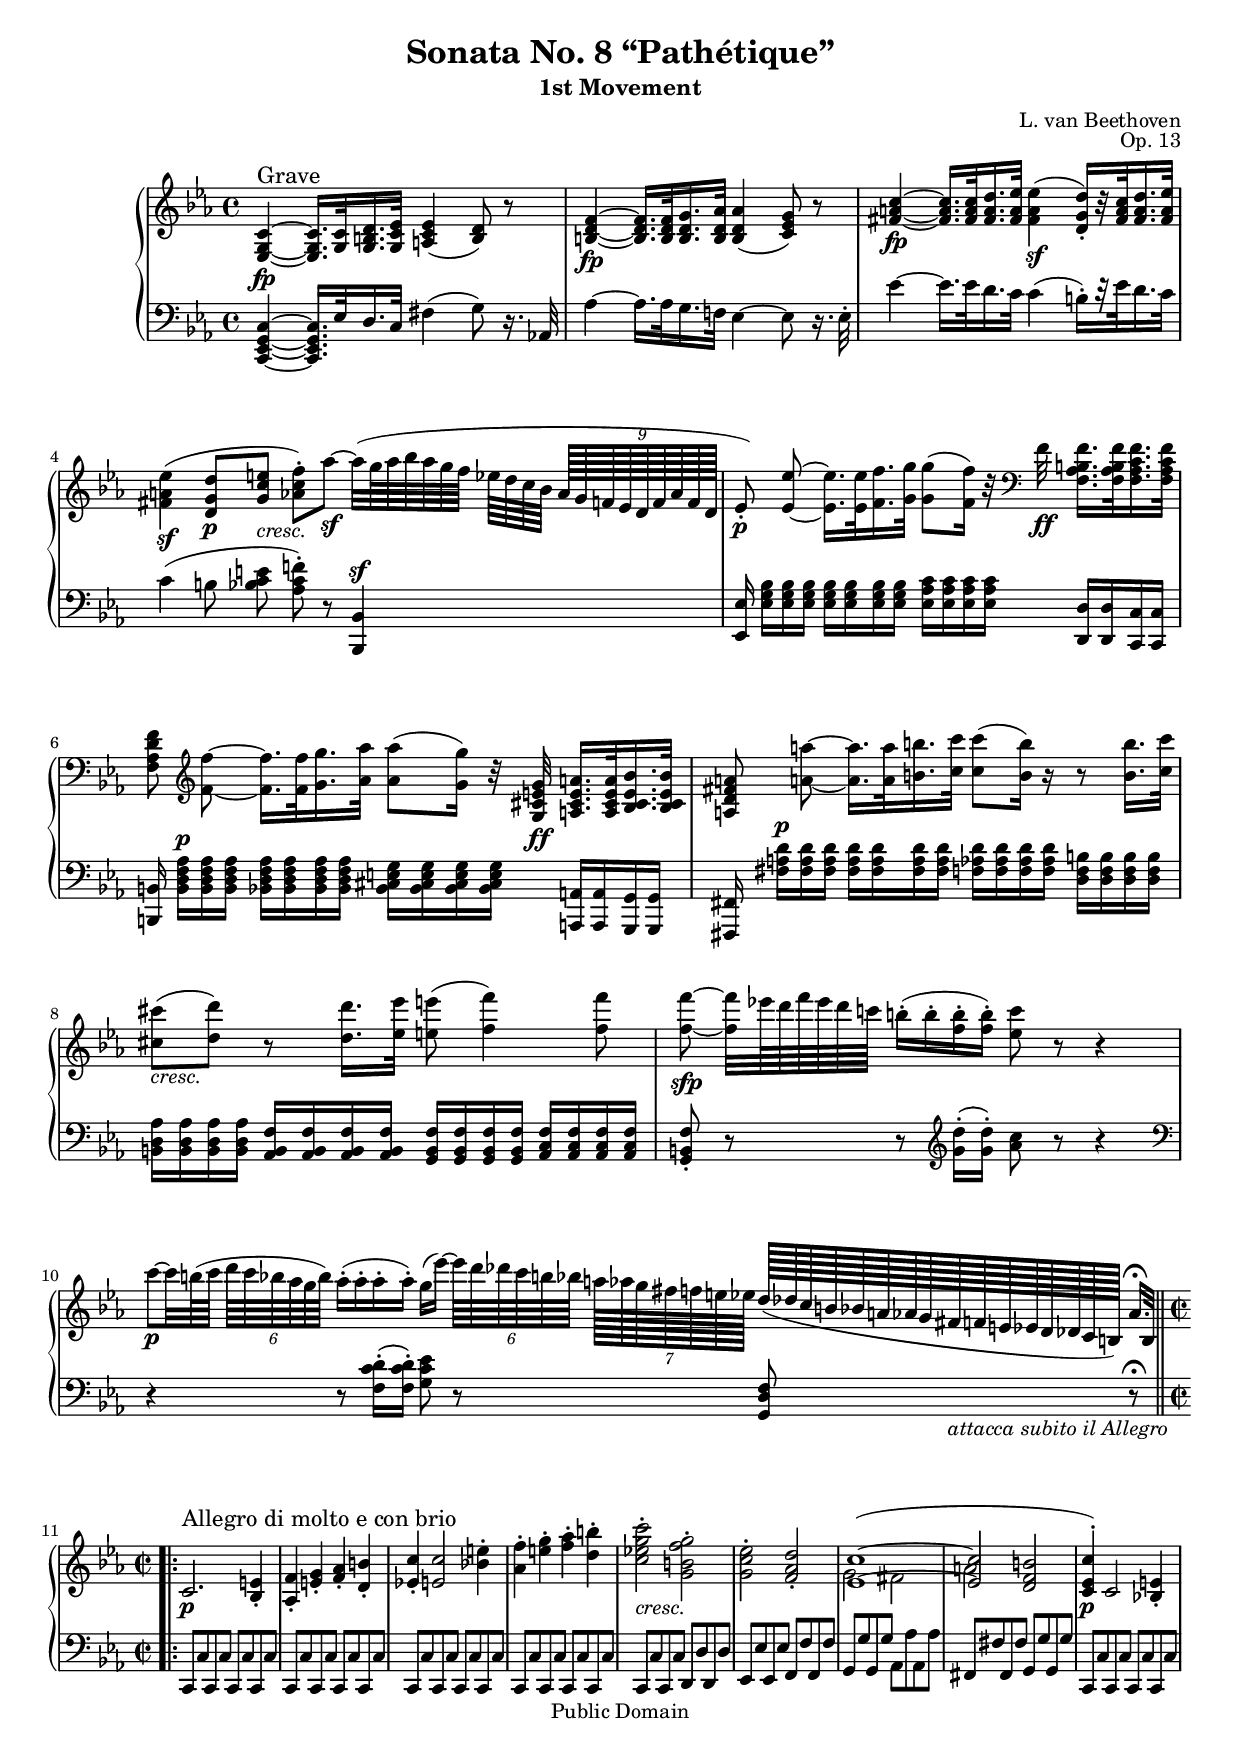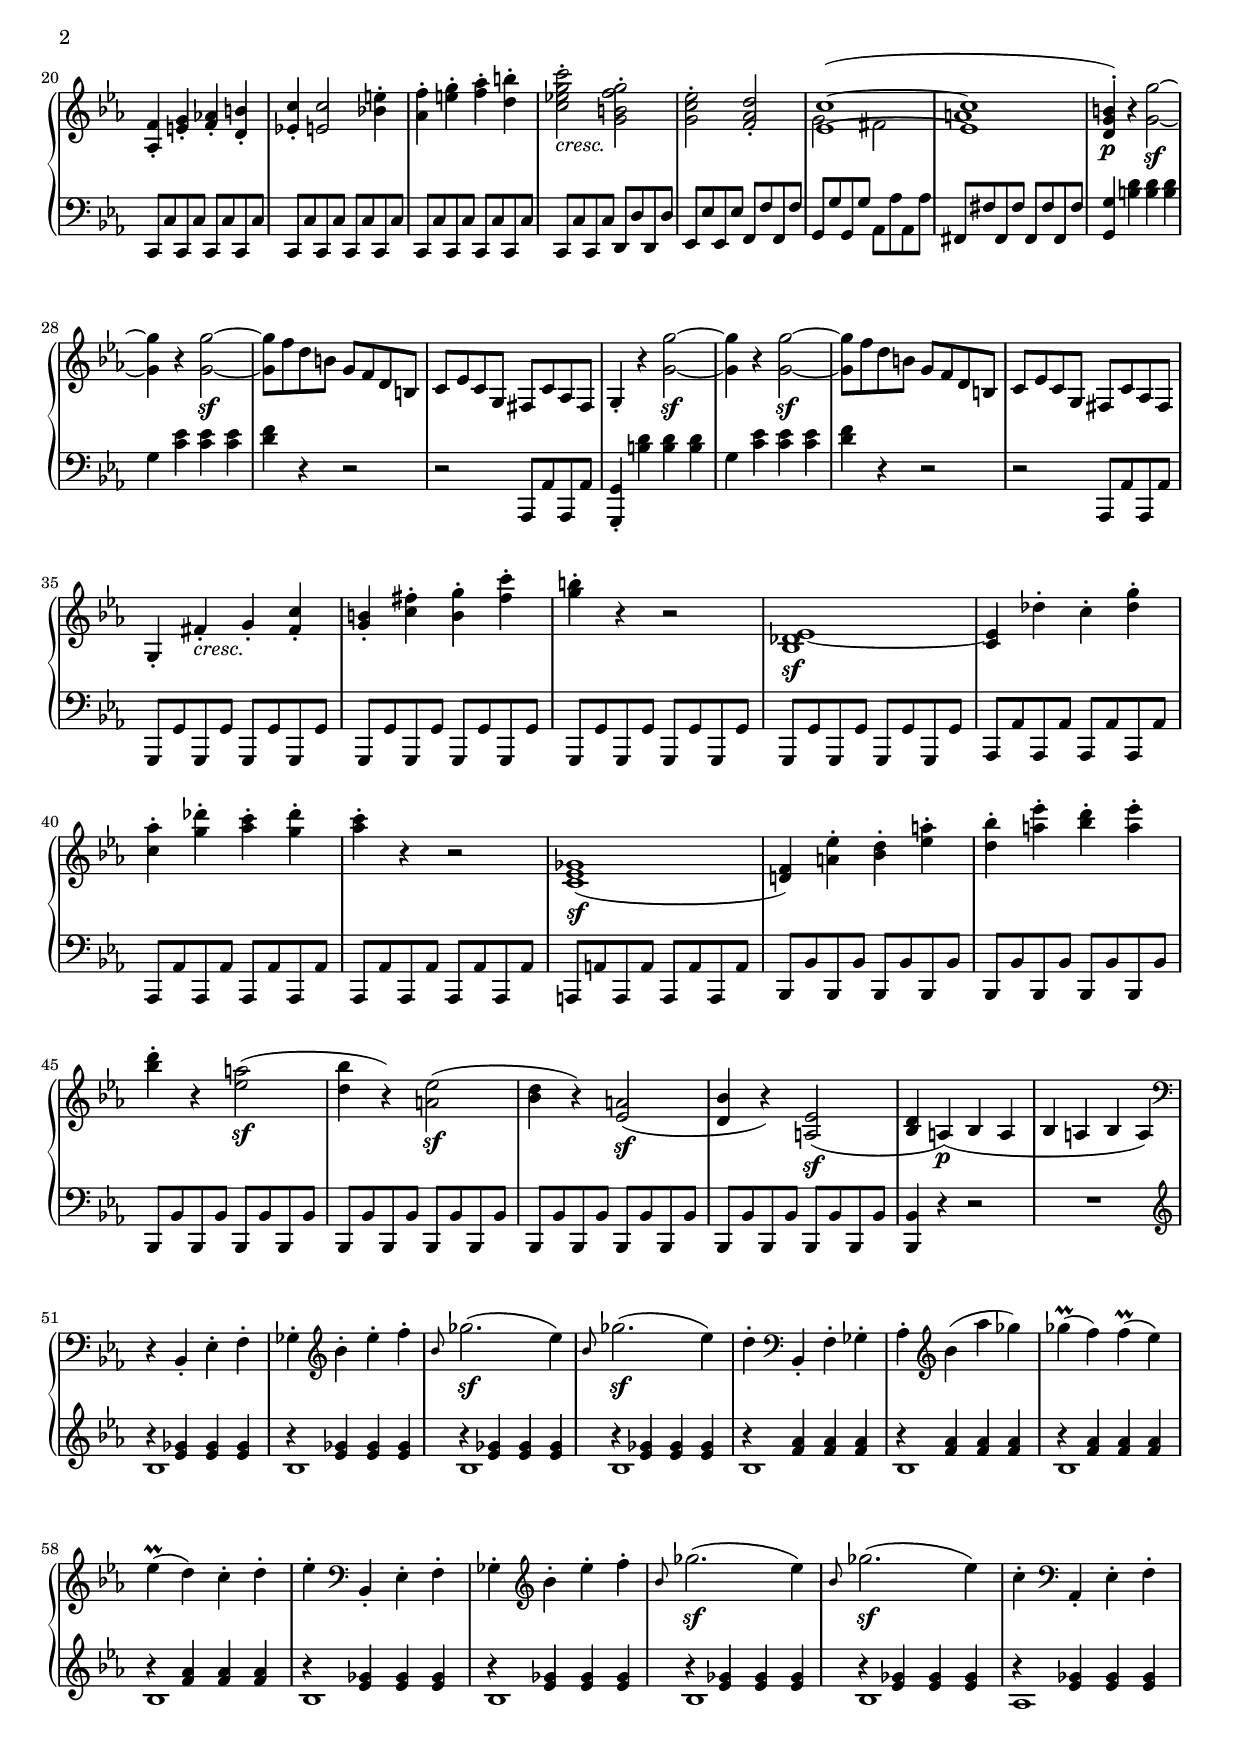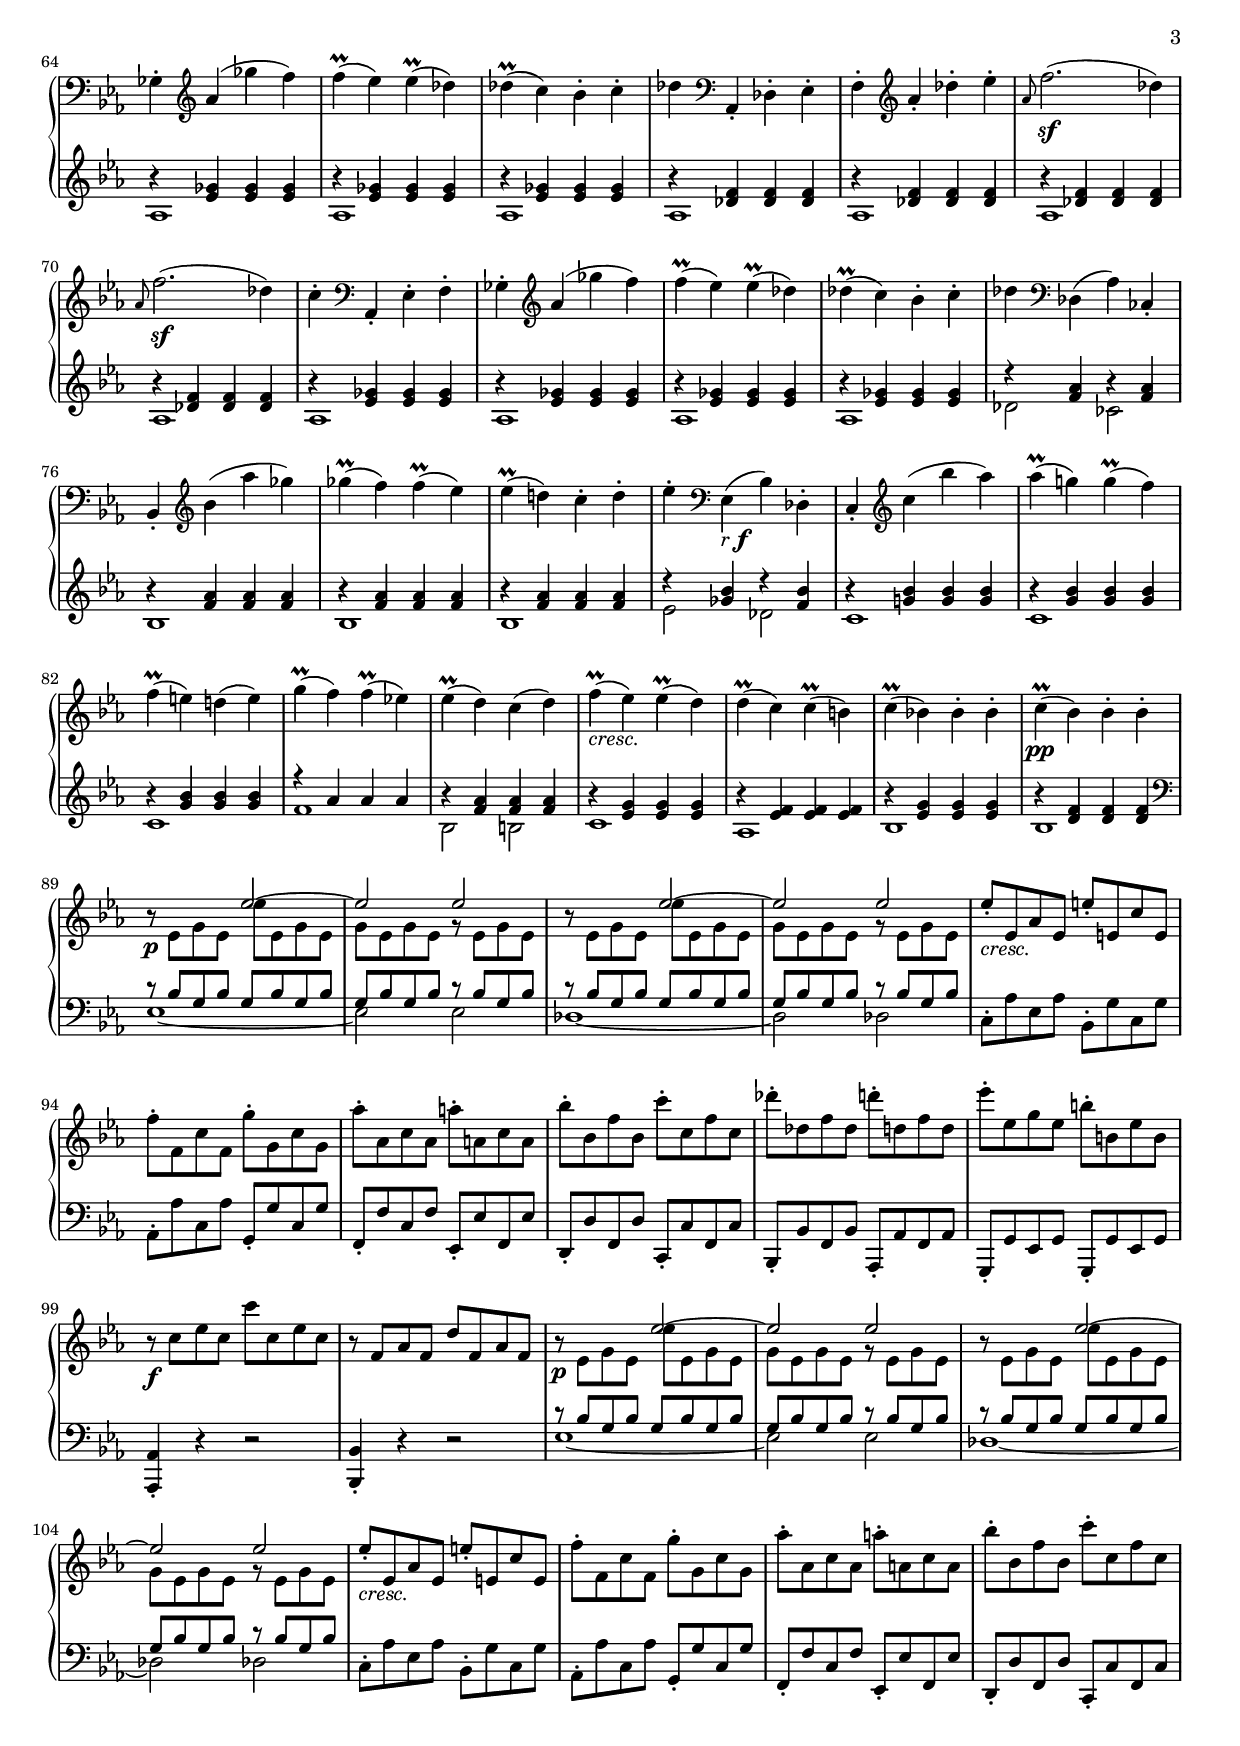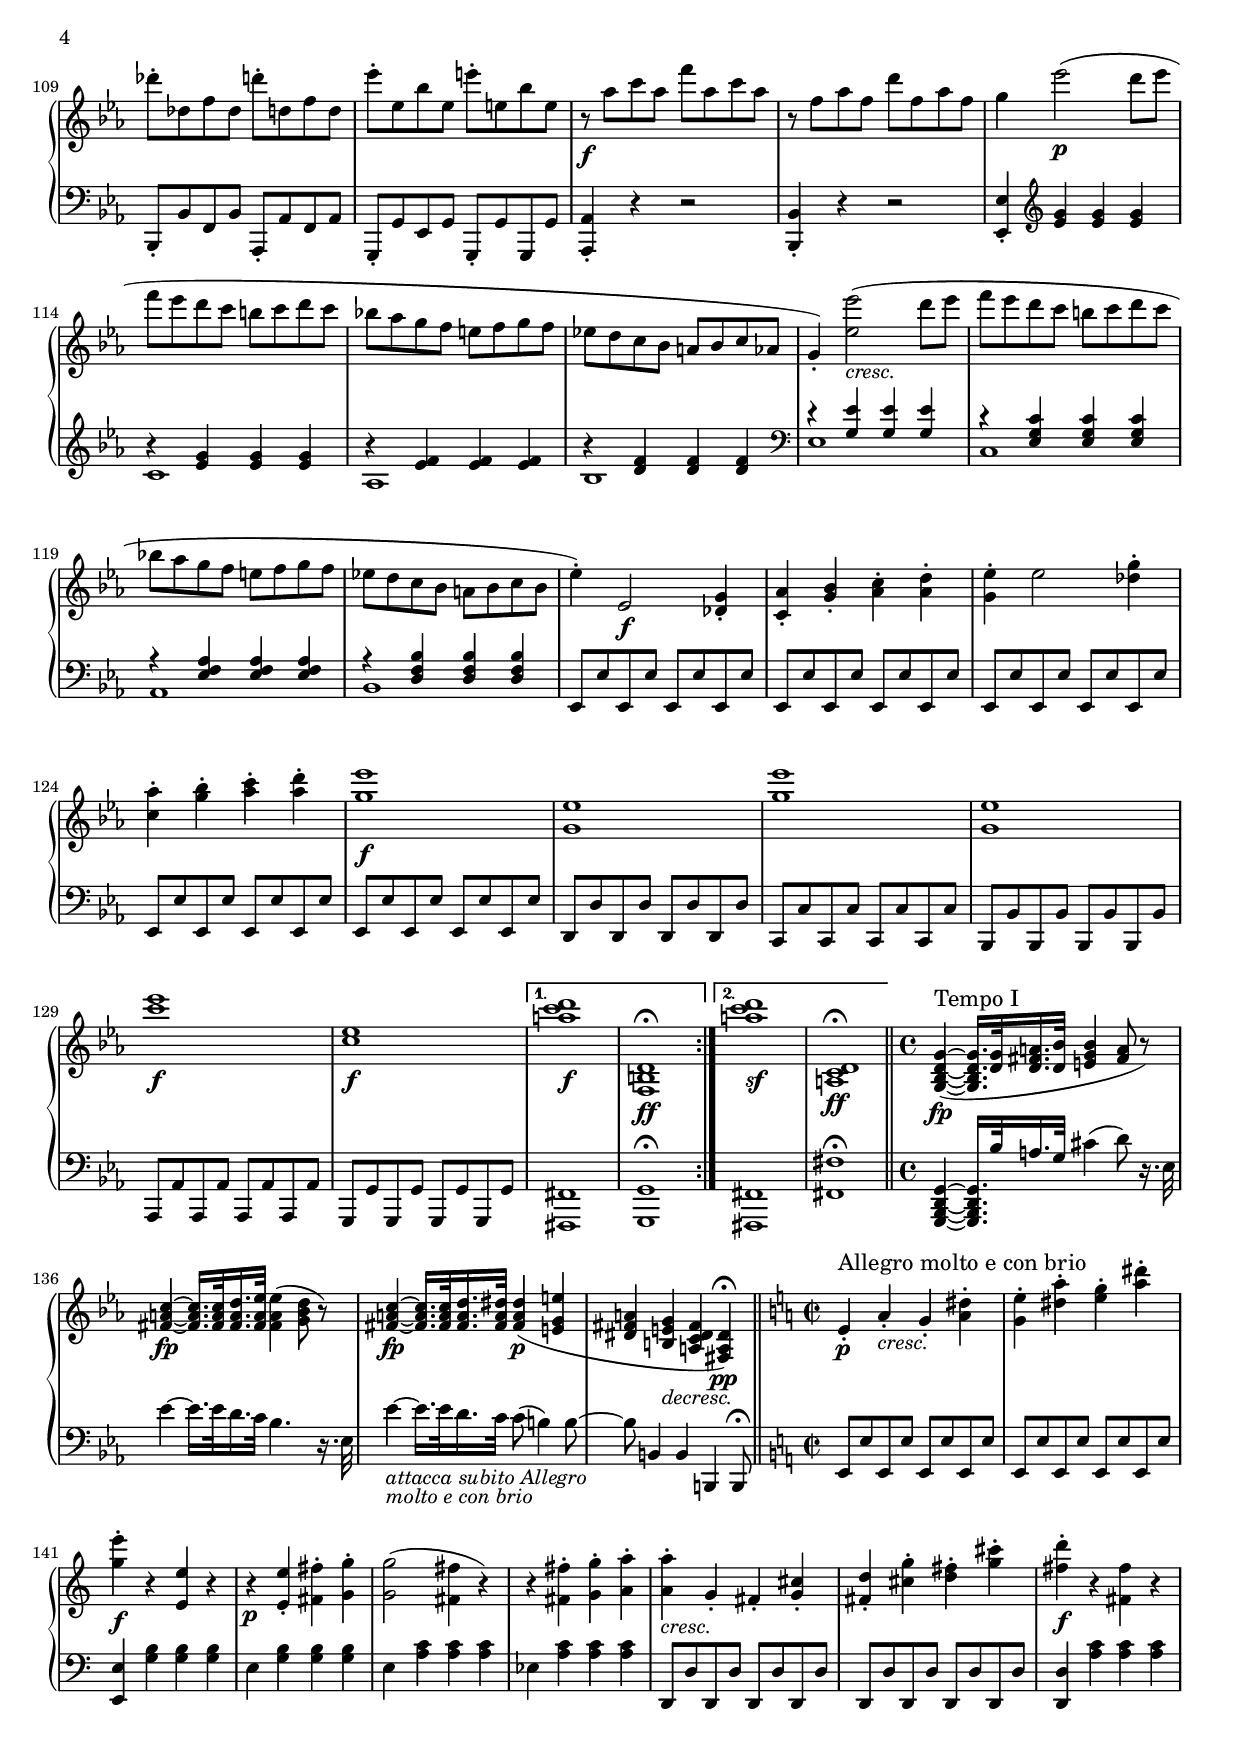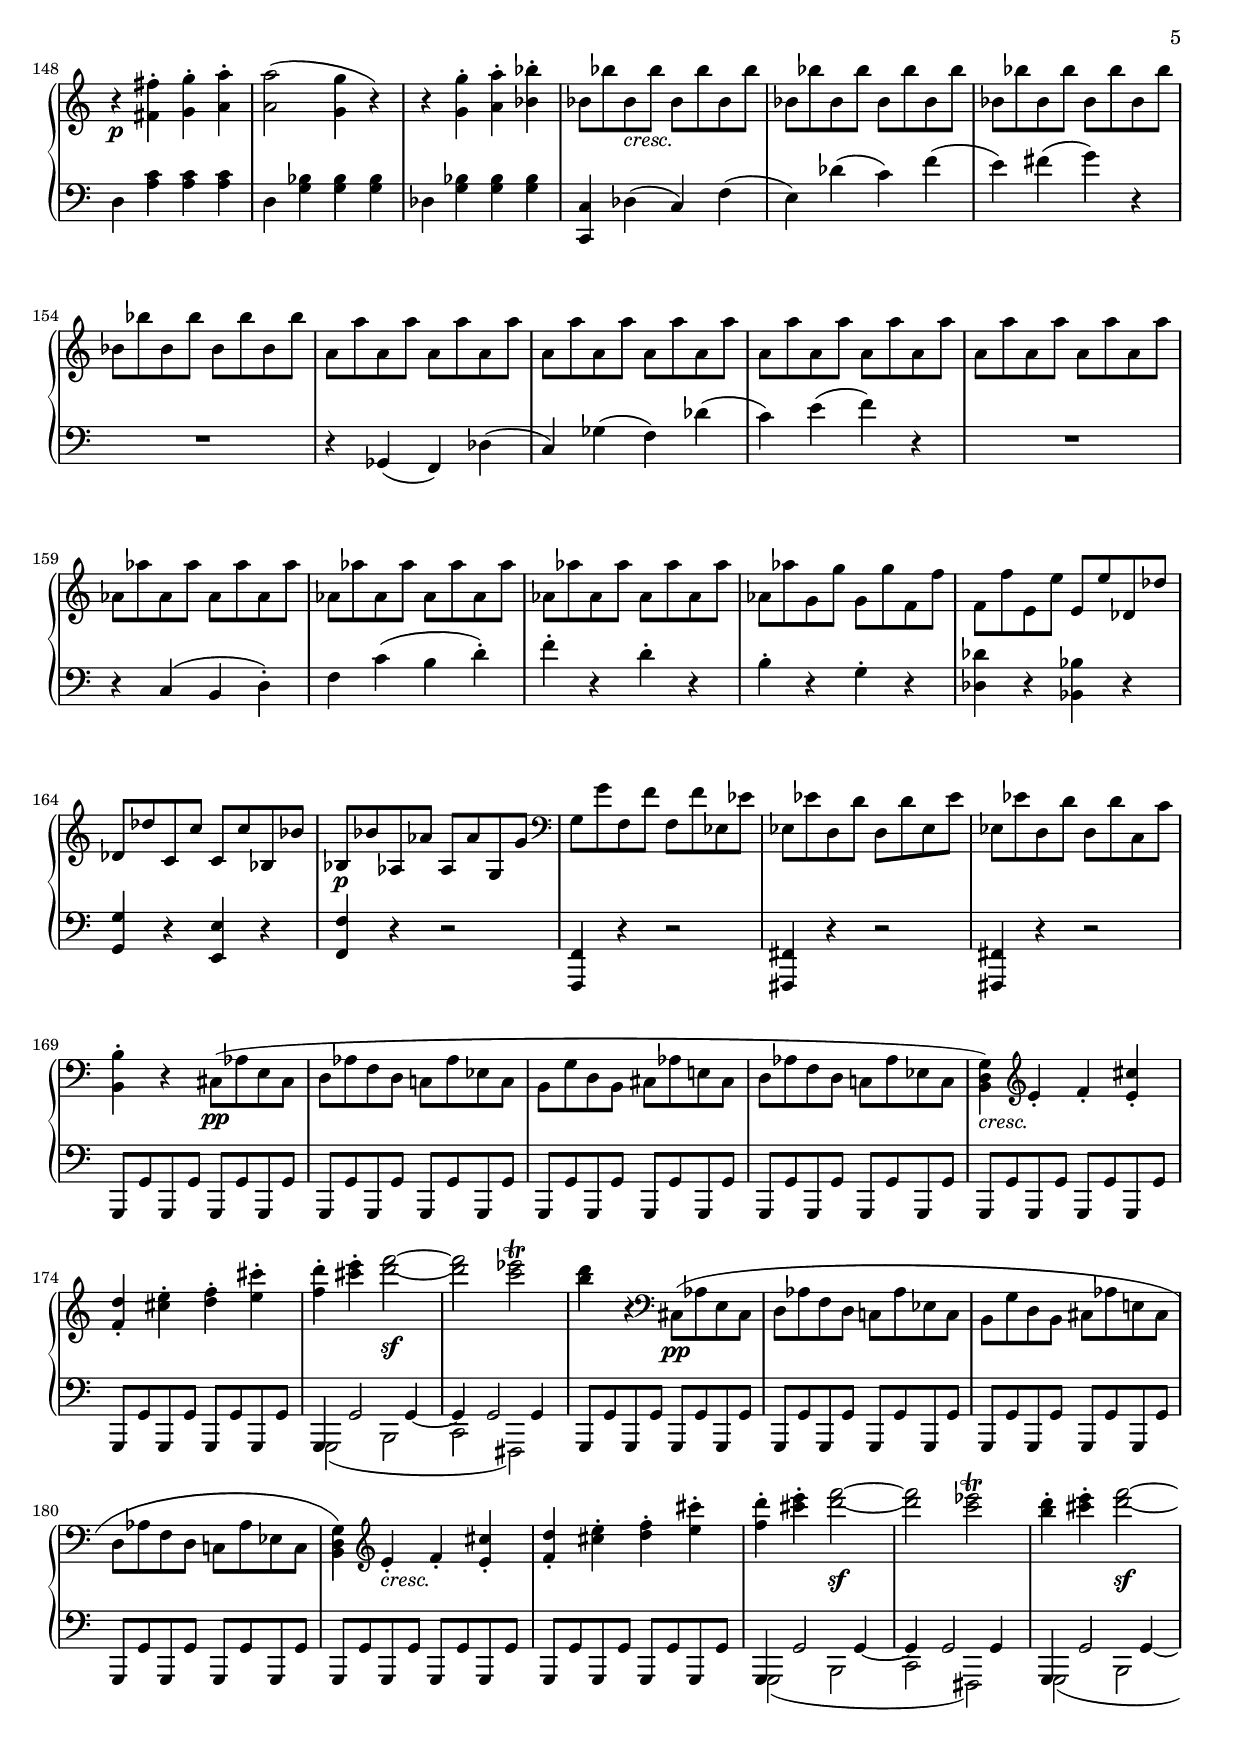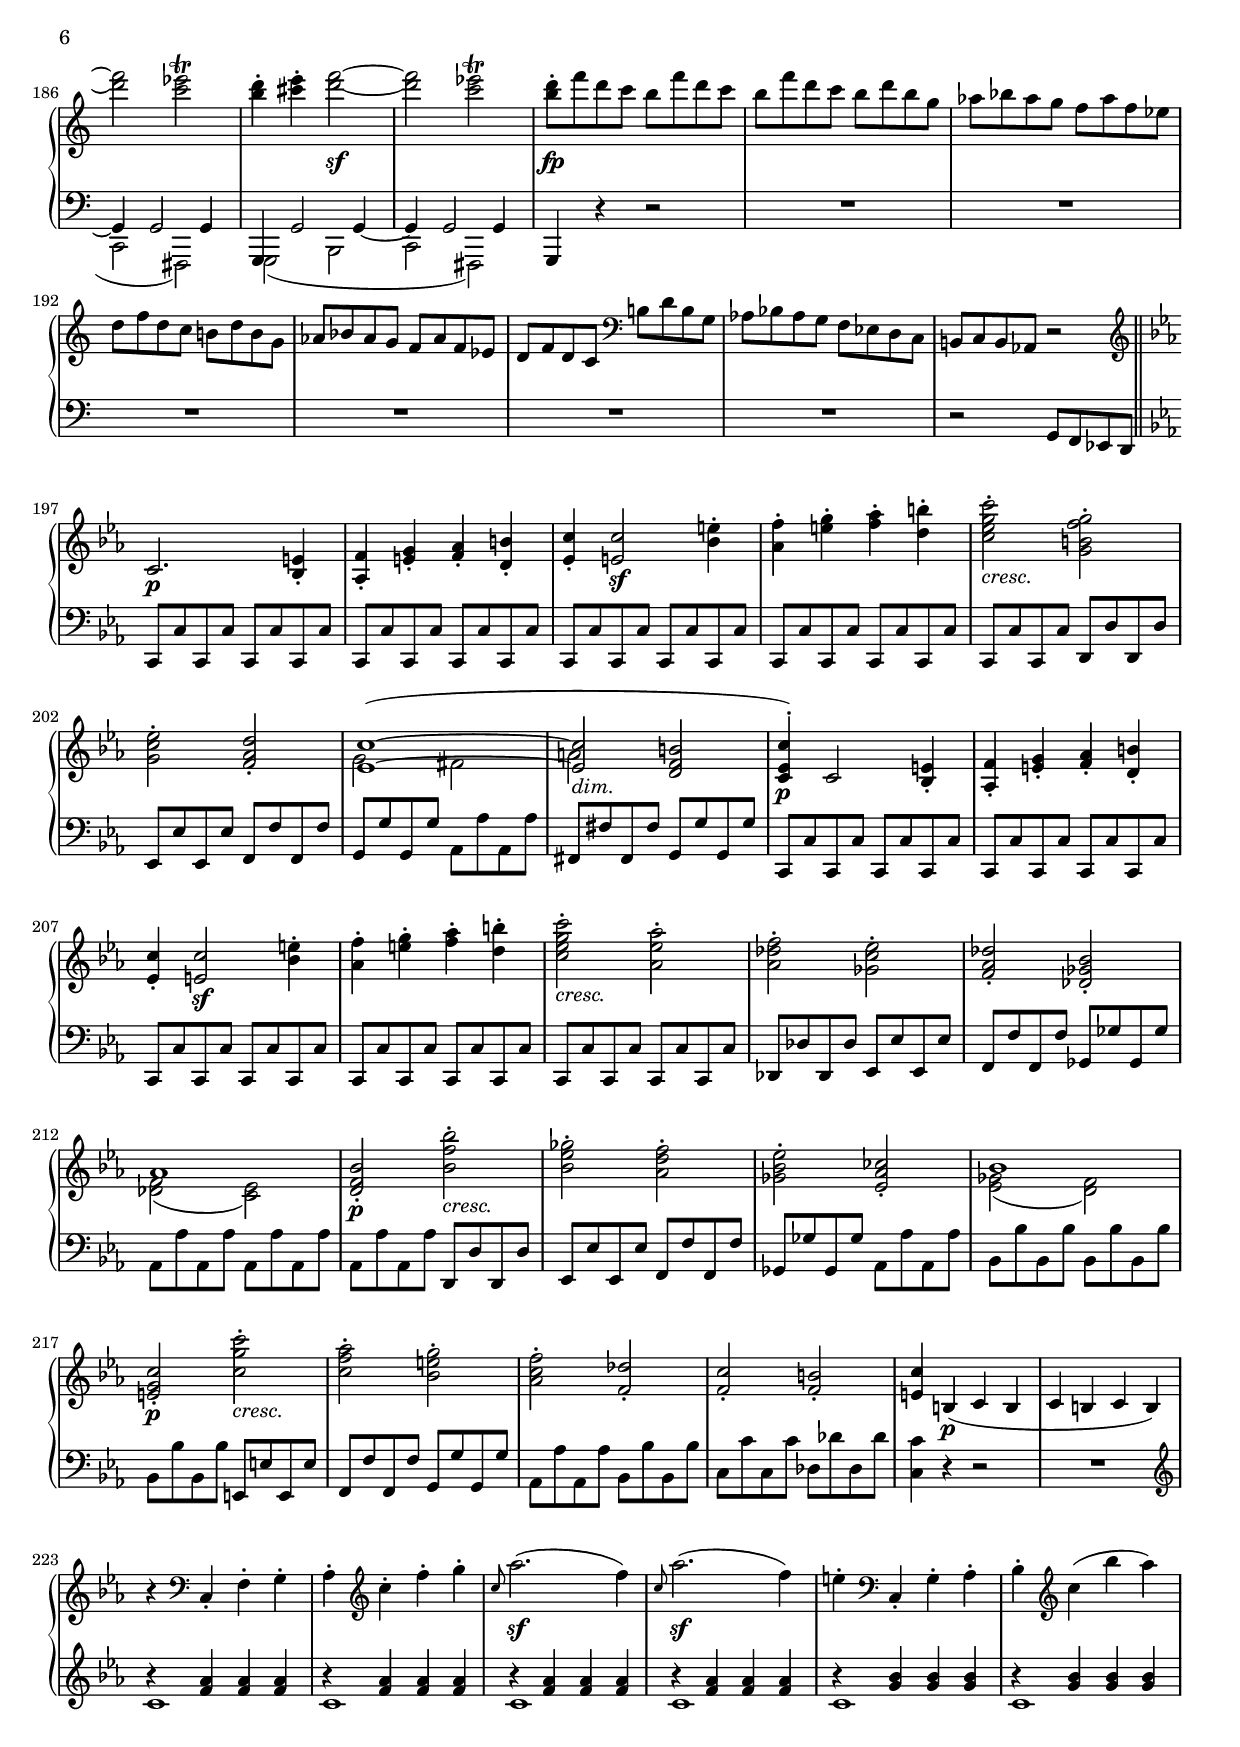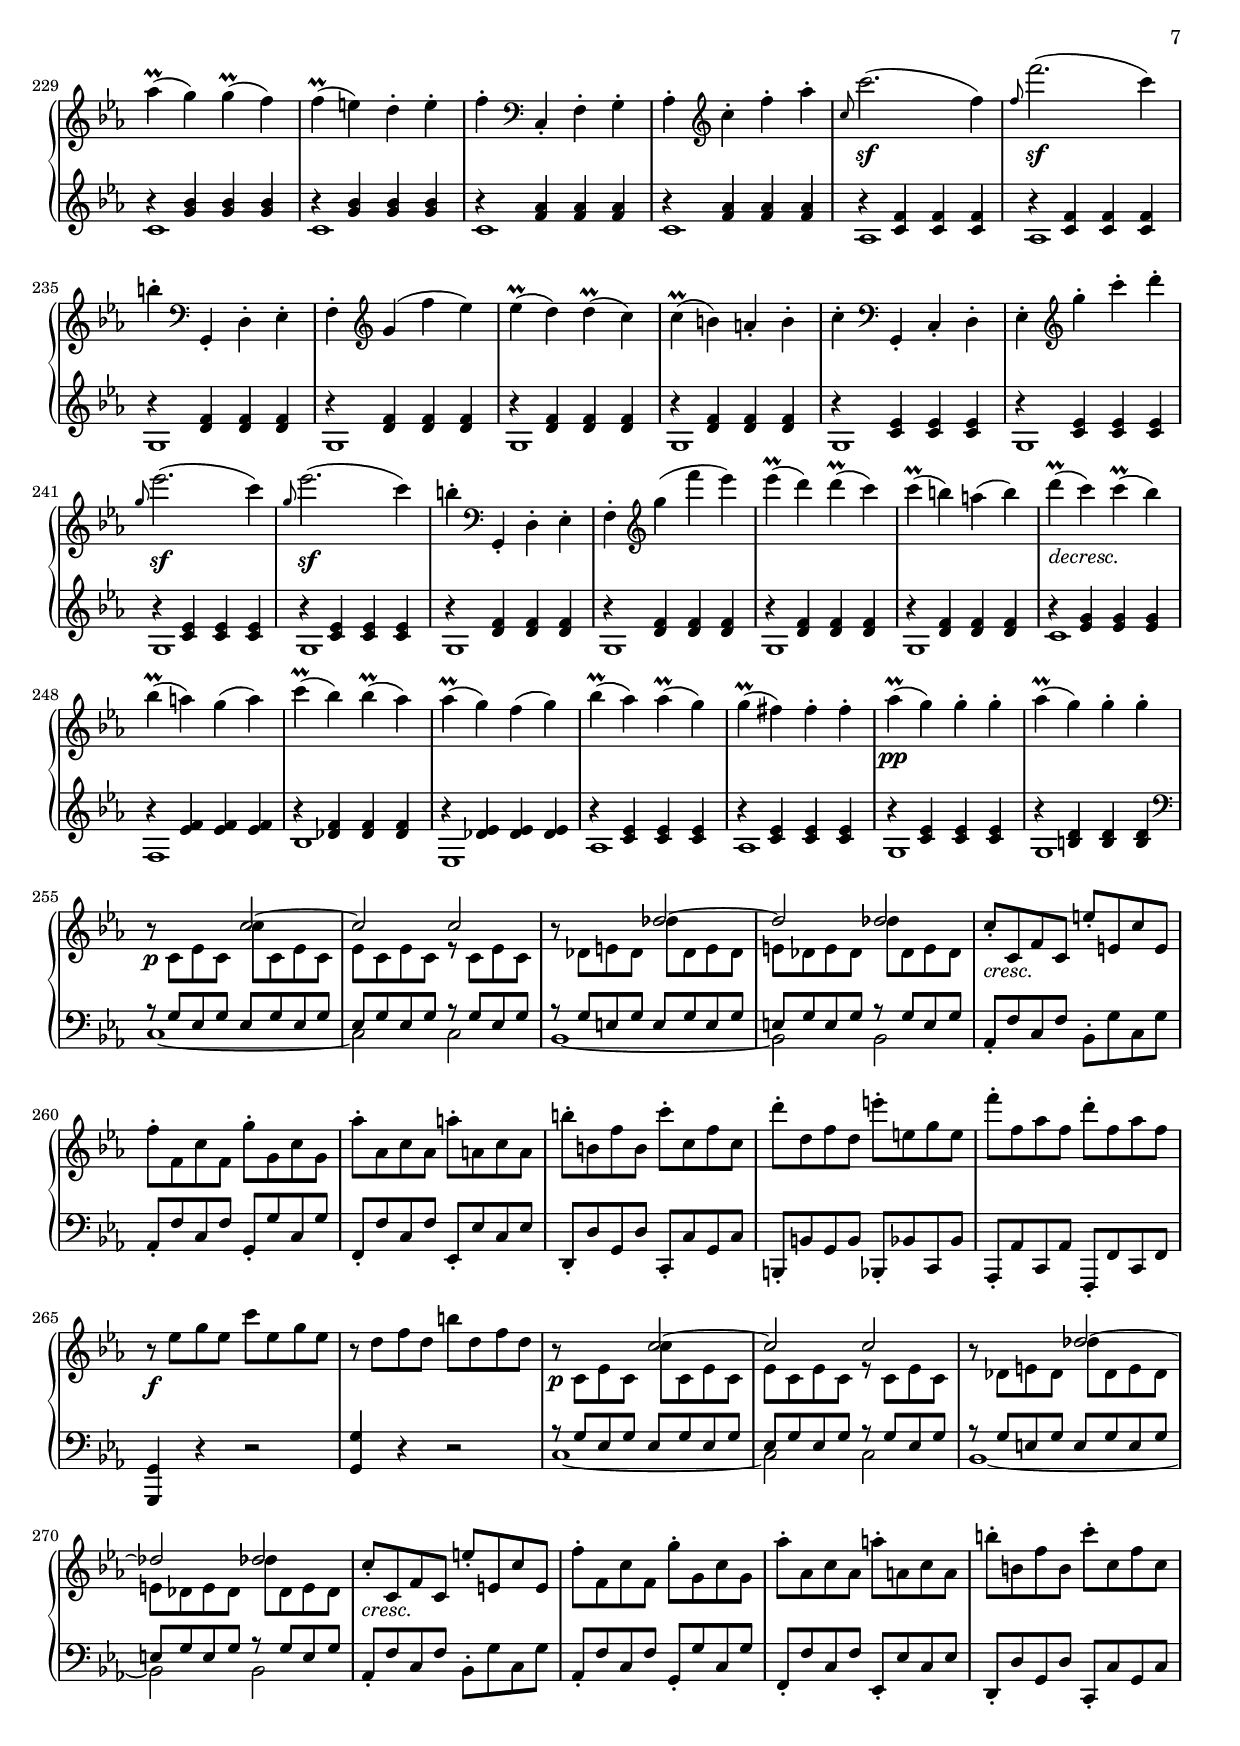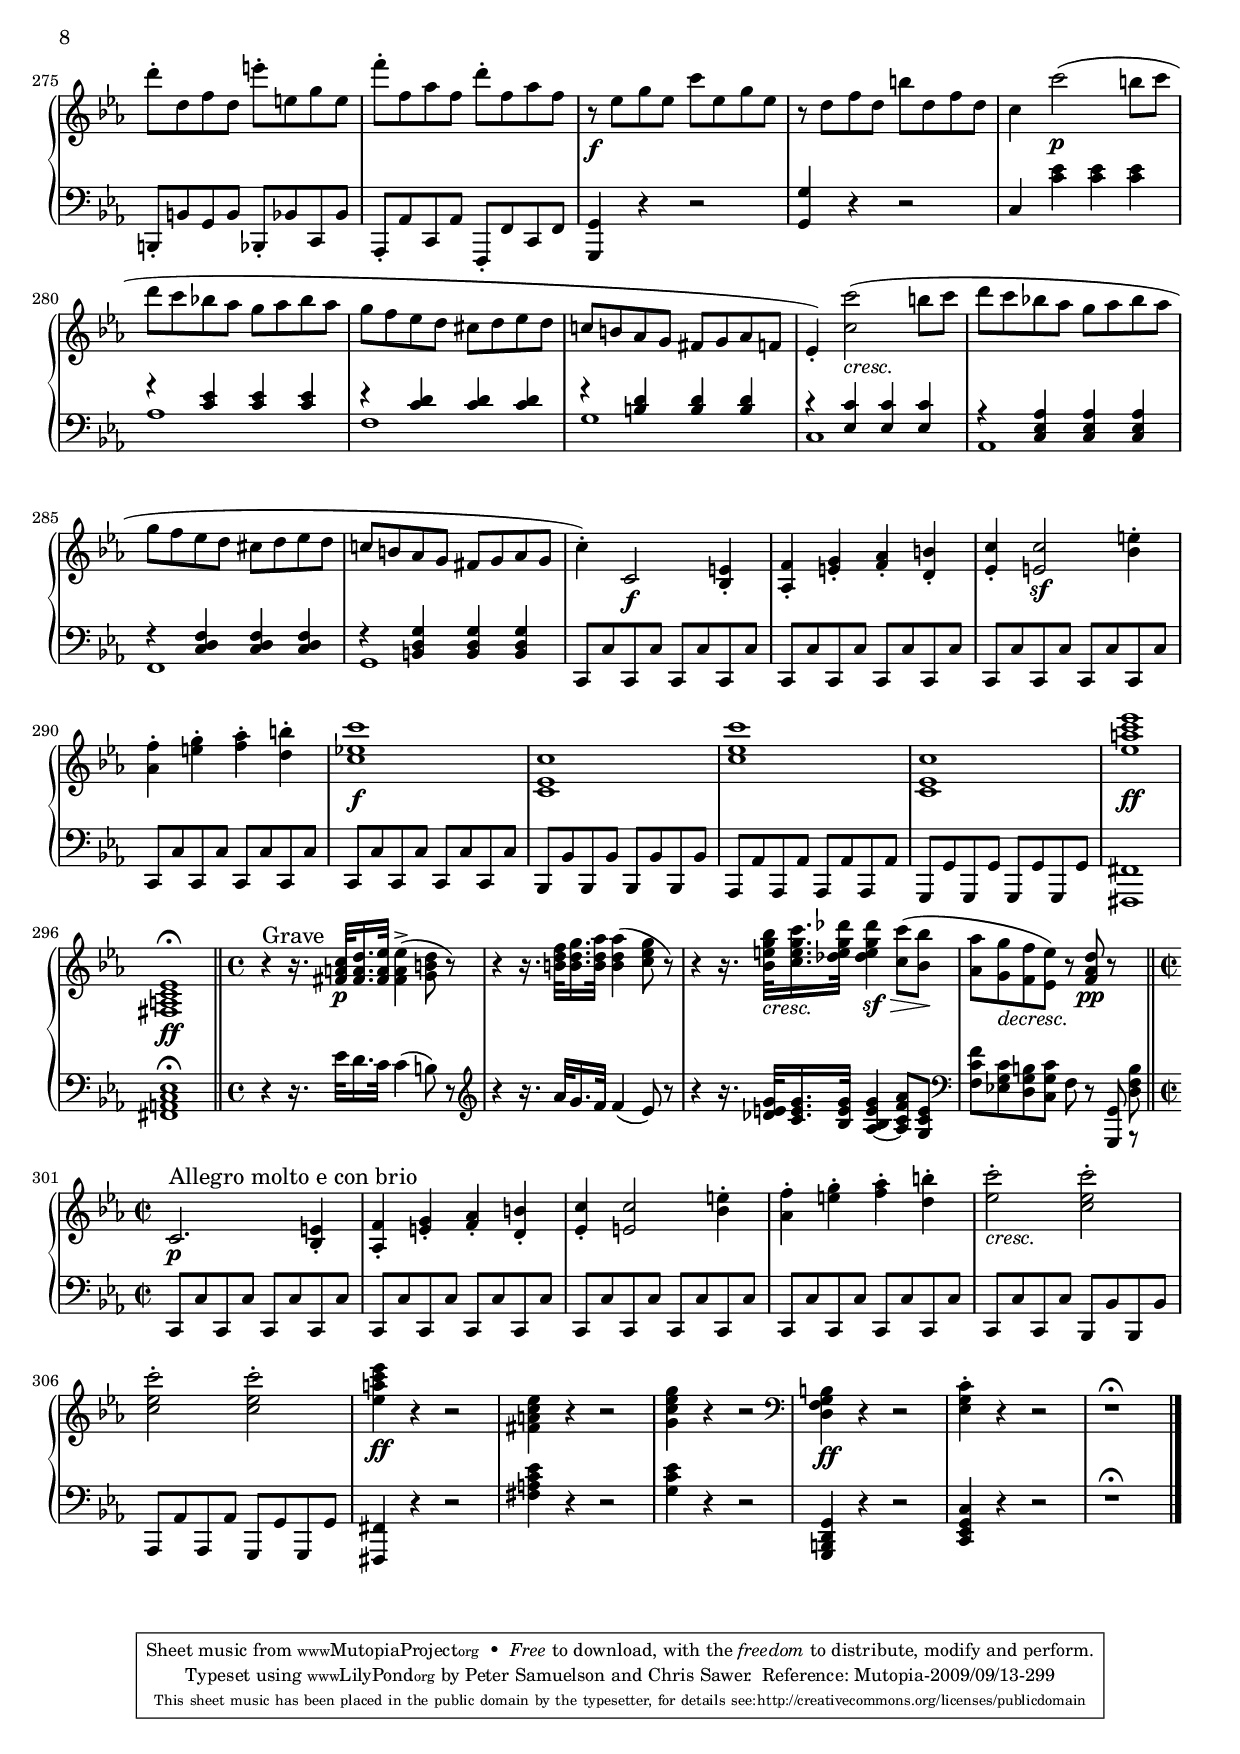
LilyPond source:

#(set-global-staff-size 17.7)

\version "2.12.0"
\include "english.ly"			% English note names

\header {
  title = "Sonata No. 8 “Pathétique”"
  subtitle = "1st Movement"
  composer = "L. van Beethoven"
  opus = "Op. 13"

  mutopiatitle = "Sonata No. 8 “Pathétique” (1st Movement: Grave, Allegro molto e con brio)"
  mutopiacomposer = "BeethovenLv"
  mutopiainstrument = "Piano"
  date = "1800s"
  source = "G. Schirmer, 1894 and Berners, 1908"
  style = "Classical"
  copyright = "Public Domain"

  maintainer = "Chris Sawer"
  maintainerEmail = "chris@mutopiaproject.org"
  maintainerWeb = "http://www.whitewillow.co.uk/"

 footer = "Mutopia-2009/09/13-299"
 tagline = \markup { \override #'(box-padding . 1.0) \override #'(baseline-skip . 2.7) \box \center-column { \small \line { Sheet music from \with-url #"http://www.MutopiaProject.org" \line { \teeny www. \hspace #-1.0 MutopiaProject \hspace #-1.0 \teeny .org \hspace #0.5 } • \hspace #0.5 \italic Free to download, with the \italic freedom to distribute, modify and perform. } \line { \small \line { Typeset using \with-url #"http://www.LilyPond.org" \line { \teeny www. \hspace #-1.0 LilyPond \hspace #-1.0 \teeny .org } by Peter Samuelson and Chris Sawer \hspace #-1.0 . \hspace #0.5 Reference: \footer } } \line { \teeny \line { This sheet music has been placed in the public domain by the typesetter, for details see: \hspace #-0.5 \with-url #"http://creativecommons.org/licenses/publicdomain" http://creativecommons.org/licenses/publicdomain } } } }
}

%%%%%%%%%%%%%%%%%%%%%%%%%%%%%%%%%%%%%%%%%%%%%%%%%%%%%%%%%%%%%%%%%%%%%%
%% theme I (Grave)

thIr =  \relative c' {
  <c g ef>4^\markup {\large "Grave"} \fp ~ <c g ef>16.[ <c g>32 <d b g>16. <ef c g>32]
    <ef c a>4( <d b>8) r
  <f d b>4\fp ~ <f d b>16.[ <f d b>32 <g d b>16. <af d, b>32]
    <af d, b>4( <g ef c>8) r

  <c a fs>4 \fp ~ <c a fs>16.[ <c a fs>32 <d a fs>16. <ef a, fs>32]
    <ef a, fs>4( \sf <d g, d>16[)-. r32 <c a fs>32 <d a fs>16. <ef a, fs>32]
  <ef a, fs>4( \sf <d g, d>8[ \p <e c g>8_\markup {\italic "cresc."}]
    <f c af>[)-. af] \sf ~
    \override Slur #'positions = #'(5 . 5)
    af32[( g64 af bf af g f] ef[ d c bf] \times 8/9 { af128[ g f ef d f af f d]}

   ef8)-. \p <ef' ef,>8 ~ <ef ef,>16.[ <ef ef,>32 <f f,>16. <g g,>32]
    \revert Slur #'positions
    <g g,>8[( <f f,>16)] r32 \clef bass f, \ff <f b, af f>16.[ <f b, af f>32 <f c af f>16. <f c af f>32]
  <f d af f>8 \clef treble <f' f,>8 ~ <f f,>16.[ <f f,>32 <g g,>16. <af af,>32]
    <af af,>8[( <g g,>16)] r32 <g, e cs g>32 \ff <a e cs a>16.[ <a e cs a>32 <bf e, cs bf>16. <bf e, cs bf>32]

  <a fs d a>8 <a' a,!>8 ~ <a a,>16.[ <a a,>32 <b b,>16. <c c,>32]
    <c c,>8[( <b b,>16)] r r8 <b b,>16.[ <c c,>32]
  <cs cs,>8[(_\markup {\italic "cresc."} <d d,>)] r <d d,>16.[ <ef ef,>32]
    <e e,>8( <f f,>4) <f f,>8

  <f f,>8 \sfp ~ <f f,>32[ ef!64 d f ef d c!]
     b16[-.( b-. <b f>-. <b f>)-.] <c ef,>8 r r4

    c8[ \p ~ c32 b64( c] \times 4/6 { d[ c bf af g bf)]} af16[-.( af-. af-. af)-.]
    g16[( ef')] ~ \times 4/6{ ef64[ d df c b bf]} \times 8/7{ a128[ af g fs f e ef]}
    d[( df c b bf a af g fs f e ef d df c b)] af'16.[^\fermata b,32]
}
%%%%%%%%%%%%%%%%%%%%

thIl =  \relative c {
  <c g ef c>4 ~ <c g ef c>16.[ ef32 d16. c32] fs4( g8) r16. af,!32 |
  af'4 ~ af16.[ af32 g16. f!32] ef4 ~ ef8 r16. ef32-. |

  ef'4 ~ ef16.[ ef32 d16. c32] c4( b16)[-. r32 ef32 d16. c32]
  c4( b8 <bf c e> <af c f!>)-. r <bf, bf,>4^\sf

  <ef ef,>16 <ef g bf>[ <ef g bf> <ef g bf>] <ef g bf>[ <ef g bf> <ef g bf> <ef g bf>]
    <ef af c>[ <ef af c> <ef af c> <ef af c>] <d d,>[ <d d,> <c c,> <c c,>]
  <b b,> <b d f af>[^\p <b d f af> <b d f af>] <bf d f af>[ <bf d f af> <bf d f af> <bf d f af>] 
    <bf cs e g>[ <bf cs e g> <bf cs e g> <bf cs e g>] <a a,>[ <a a,> <g g,> <g g,>]

  <fs fs,> <d'' a fs>[^\p <d a fs> <d a fs>] <d a fs>[ <d a fs> <d a fs> <d a fs>]
    <d af f>[ <d af f> <d af f> <d af f>] <b f d>[ <b f d> <b f d> <b f d>]
  <af d, b>[ <af d, b> <af d, b> <af d, b>] <f b, af>[ <f b, af> <f b, af> <f b, af>]
    <f b, g>[ <f b, g> <f b, g> <f b, g>] <f c af>[ <f c af> <f c af> <f c af>]

  <f b, g>8-. r r \clef treble <g' d'>16[(-. <g d'>)-.]
    <af c>8 r r4 \clef bass
  r4 r8 <f, c' d>16[(-. <f c' d>)-.]
    <g c ef>8 r <f d g,>8*1/2 s16_ \markup{\italic "attacca subito il Allegro"} r8^\fermata
}

%%%%%%%%%%%%%%%%%%%%%%%%%%%%%%%%%%%%%%%%%%%%%%%%%%%%%%%%%%%%%%%%%%%%%%
%% theme II (Allegro di molto e con brio)

thIIar =  \relative c' {
  \set Score.currentBarNumber = #11
  c2.^\markup{\large "Allegro di molto e con brio"} \p <e bf>4-. |
  <f af,>-. <g e>-. <af f>-. <b d,>-. |
    <c ef,!>-. <c e,>2 <e bf!>4-. | <f af,>-. <g e>-. <af f>-. <b d,>-. |
  <c g ef! c>2-._\markup{\italic "cresc."} <g f b, g>-. | <ef c g>-. <d af f>-. |
    << { <c ef,>1(~| <c ef,>2 <b f d> | <c ef, c>4)-. \p } \\
      { g2 fs | a s | s4 } >>

  c,2 <e bf!>4-. | <f af,>-. <g e>-. <af! f>-. <b d,>-. |
    <c ef,!>-. <c e,>2 <e bf!>4-. | <f af,>-. <g e>-. <af f>-. <b d,>-. |
  <c g ef! c>2-._\markup{\italic "cresc."} <g f b, g>-. | <ef c g>-. <d af f>-. |
    << { <c ef,>1(~| <c ef,> | <b g d>4)-. \p } \\
      { g2 fs | a1 | s4 } >>

  r4 <g' g,>2~ \sf | <g g,>4 r4 <g g,>2~ \sf | <g g,>8[ f d b] g[ f d b] | c[ ef c g] fs[ c' af fs] |
  g4-. r <g'' g,>2~ \sf | <g g,>4 r4 <g g,>2~ \sf | <g g,>8[ f d b] g[ f d b] | c[ ef c g] fs[ c' af fs] |

  g4-. fs'-._\markup{\italic "cresc."} g-. <c fs,>-. | <b g>-. <fs' c>-. <g b,>-. <c fs,>-. |
    <b g>-. r r2 | <ef,, df bf>1~ \sf |
  <ef c>4 df'-. c-. <g' df>-. | <af c,>-. <df g,>-. <c af>-. <df g,>-. |
    <c af>-. r r2 | <gf, ef c>1( \sf
  <f d!>4) <ef' a,>-. <d bf>-. <a' ef>-. | <bf d,>-. <ef a,>-. <d bf>-. <ef a,>-. |
    <d bf>-. r <a ef>2( \sf | <bf d,>4 r) <ef, a,>2( \sf |
  <d bf>4 r) <a ef>2( \sf | <bf d,>4 r) <ef, a,>2( \sf |
    <d bf>4 a)( \p bf a | bf a bf a) |
}
%%%%%%%%%%%%%%%%%%%%
thIIal =  \relative c, {
  c8[ c' c, c'] c,[ c' c, c'] | c,[ c' c, c'] c,[ c' c, c'] |
  c,[ c' c, c'] c,[ c' c, c'] | c,[ c' c, c'] c,[ c' c, c'] |
  c,[ c' c, c'] d,[ d' d, d'] | ef,[ ef' ef, ef'] f,[ f' f, f'] |
  g,[ g' g, g'] af,[ af' af, af'] | fs,[ fs' fs, fs'] g,[ g' g, g'] |

  c,,[ c' c, c'] c,[ c' c, c'] | c,[ c' c, c'] c,[ c' c, c'] |
  c,[ c' c, c'] c,[ c' c, c'] | c,[ c' c, c'] c,[ c' c, c'] |
  c,[ c' c, c'] d,[ d' d, d'] | ef,[ ef' ef, ef'] f,[ f' f, f'] |
  g,[ g' g, g'] af,[ af' af, af'] | fs,[ fs' fs, fs'] fs,[ fs' fs, fs'] |

  <g g,>4 <b d> <b d> <b d> | g <c ef> <c ef> <c ef> |
  <d f> r r2 | r2 af,,8[ af' af, af'] |
  <g g,>4-. <b' d> <b d> <b d> | g <c ef> <c ef> <c ef> |
  <d f> r r2 | r2 af,,8[ af' af, af'] |

  g,[ g' g, g'] g,[ g' g, g'] | g,[ g' g, g'] g,[ g' g, g'] |
  g,[ g' g, g'] g,[ g' g, g'] | g,[ g' g, g'] g,[ g' g, g'] |
  af,[ af' af, af'] af,[ af' af, af'] | af,[ af' af, af'] af,[ af' af, af'] |
  af,[ af' af, af'] af,[ af' af, af'] | a,[ a' a, a'] a,[ a' a, a'] |
  bf,[ bf' bf, bf'] bf,[ bf' bf, bf'] | bf,[ bf' bf, bf'] bf,[ bf' bf, bf'] |
  bf,[ bf' bf, bf'] bf,[ bf' bf, bf'] | bf,[ bf' bf, bf'] bf,[ bf' bf, bf'] |
  bf,[ bf' bf, bf'] bf,[ bf' bf, bf'] | bf,[ bf' bf, bf'] bf,[ bf' bf, bf'] |
  <bf bf,>4 r r2 R1
}
%%%%%%%%%%%%%%%%%%%%%%%%%%%%%%%%%%%%%%%%
thIIbr =  \relative c {
  \clef bass r4 bf-. ef-. f-. | gf-. \clef treble bf'-. ef-. f-. |
  \grace { \override Stem #'stroke-style = #"grace" bf,8 \revert Stem #'stroke-style }
    gf'2.( \sf ef4) |
  \grace { \override Stem #'stroke-style = #"grace" bf8 \revert Stem #'stroke-style }
    gf'2.( \sf ef4) |
  d-. \clef bass bf,,-. f'-. gf-. | af-. \clef treble bf'( af' gf) |
  gf^\prall( f) f^\prall( ef) | ef^\prall( d) c-. d-. |
  ef-. \clef bass bf,,-. ef-. f-. | gf-. \clef treble bf'-. ef-. f-. |
  \grace { \override Stem #'stroke-style = #"grace" bf,8 \revert Stem #'stroke-style }
    gf'2.( \sf ef4)
  \grace { \override Stem #'stroke-style = #"grace" bf8 \revert Stem #'stroke-style }
    gf'2.( \sf ef4) |
  c-. \clef bass af,,-. ef'-. f-. | gf-. \clef treble af'( gf' f) |
  f^\prall( ef) ef^\prall( df) | df^\prall( c) bf-. c-. |
  df \clef bass af,,-. df-. ef-. | f-. \clef treble af'-. df-. ef-. |
  \grace { \override Stem #'stroke-style = #"grace" af,8 \revert Stem #'stroke-style }
    f'2.( \sf df4) |
  \grace { \override Stem #'stroke-style = #"grace" af8 \revert Stem #'stroke-style }
    f'2.( \sf df4) |
  c-. \clef bass af,,-. ef'-. f-. | gf-. \clef treble af'( gf' f) |
  f^\prall( ef) ef^\prall( df) | df^\prall( c) bf-. c-. |
    df \clef bass df,,( af') cf,-. | bf-. \clef treble bf''( af' gf) |
  gf^\prall( f) f^\prall( ef) | ef^\prall( d!) c-. d-. |
    ef-. \clef bass ef,,_\markup{ {\italic "r"} {\dynamic "f"}}( bf') df,-. | c-. \clef treble c''( bf' af) |
  af^\prall( g!) g^\prall( f) | f^\prall( e) d!( e) |
    g^\prall( f) f^\prall( ef!) | ef^\prall( d) c( d) |
  f^\prall_ \markup{\italic "cresc."}( ef) ef^\prall( d) | d^\prall( c) c^\prall( b) |
    c^\prall( bf!) bf-. bf-. | c^\prall( \pp  bf) bf-. bf-. |
}
%%%%%%%%%%%%%%%%%%%%
thIIbl =  \relative c' {
  \clef treble
  <<
    \context Voice = "lh" {
      \stemUp
      r4 <ef gf> <ef gf> <ef gf> | r <ef gf> <ef gf> <ef gf> |
      r <ef gf> <ef gf> <ef gf> | r <ef gf> <ef gf> <ef gf> |
        r <f af> <f af> <f af> | r <f af> <f af> <f af> |
      r <f af> <f af> <f af> | r <f af> <f af> <f af> |
        r <ef gf> <ef gf> <ef gf> | r <ef gf> <ef gf> <ef gf> |
      r <ef gf> <ef gf> <ef gf> | r <ef gf> <ef gf> <ef gf> |
        r <ef gf> <ef gf> <ef gf> | r <ef gf> <ef gf> <ef gf> |
      r <ef gf> <ef gf> <ef gf> | r <ef gf> <ef gf> <ef gf> |
        r <df f> <df f> <df f> | r <df f> <df f> <df f> |
      r <df f> <df f> <df f> | r <df f> <df f> <df f> |
        r <ef gf> <ef gf> <ef gf> | r <ef gf> <ef gf> <ef gf> |
      r <ef gf> <ef gf> <ef gf> | r <ef gf> <ef gf> <ef gf> |
        r <f af> r <f af> | r <f af> <f af> <f af> |
      r <f af> <f af> <f af> | r <f af> <f af> <f af> |
        r <gf bf> r <f bf> | r <g! bf> <g bf> <g bf> |
      r <g bf> <g bf> <g bf> | r <g bf> <g bf> <g bf> |
        r af af af | r <f af> <f af> <f af> |
      r <ef g> <ef g> <ef g> | r <ef f> <ef f> <ef f> |
        r <ef g> <ef g> <ef g> | r <d f> <d f> <d f> |
    }
    \context Voice = "ll" {
      \stemDown
      bf1 | bf | bf | bf | bf | bf | bf | bf |
      bf | bf | bf | bf | af | af | af | af |
      af | af | af | af | af | af | af | af |
      df2 cf | bf1 | bf | bf | ef2 df | c1 |
      c | c | f | bf,2 b | c1 | af | bf | bf |
    }
  >>
  \stemNeutral
}
%%%%%%%%%%%%%%%%%%%%%%%%%%%%%%%%%%%%%%%%
thIIcr =  \relative c'' <<
  \context Voice = "rh" {
    \stemUp
    \tieUp
    s2 ef~| ef ef |
    s ef~| ef ef |
    s1 | s1 |
    s1 | s1 |
    s1 | s1 |
    s1 | s1 |

    s2 ef~| ef ef |
    s ef~| ef ef |
    s1 | s1 |
    s1 | s1 |
    s1 | s1 |
    s1 | s1 |
  }
  \context Voice = "rl" {
    \stemDown
    r8 \p  ef,[ g ef] ef'[ ef, g ef] | g[ ef g ef] r ef[ g ef] |
    r ef[ g ef] ef'[ ef, g ef] | g[ ef g ef] r ef[ g ef] |
    \stemNeutral
    ef'[-._\markup{\italic "cresc."} ef, af ef] e'[-. e, c' e,] | f'[-. f, c' f,] g'[-. g, c g] |
    af'[-. af, c af] a'[-. a, c a] | bf'[-. bf, f' bf,] c'[-. c, f c] |
    df'[-. df, f df] d'[-. d, f d] | ef'[-. ef, g ef] b'[-. b, ef b] |
    r \f c[ ef c] c'[ c, ef c] | r f,[ af f] d'[ f, af f] |

    \stemDown
    r \p ef[ g ef] ef'[ ef, g ef] | g[ ef g ef] r ef[ g ef] |
    r ef[ g ef] ef'[ ef, g ef] | g[ ef g ef] r ef[ g ef] |
    \stemNeutral
    ef'[-._\markup{\italic "cresc."} ef, af ef] e'[-. e, c' e,] | f'[-. f, c' f,] g'[-. g, c g] |
    af'[-. af, c af] a'[-. a, c a] | bf'[-. bf, f' bf,] c'[-. c, f c] |
    df'[-. df, f df] d'[-. d, f d] | ef'[-. ef, bf' ef,] e'[-. e, bf' e,] |
    r \f af[ c af] f'[ af, c af] | r f[ af f] d'[ f, af f] |
  }
>>
%%%%%%%%%%%%%%%%%%%%
thIIcl =  \relative c {
  \clef bass
  <<
    \context Voice = "lh" {
      \stemUp
      r8  bf'[ g bf] g[ bf g bf] | g[ bf g bf] r bf[ g bf] |
      r bf[ g bf] g[ bf g bf] | g[ bf g bf] r bf[ g bf] |
      \stemNeutral
      c,[-. af' ef af] bf,[-. g' c, g'] | af,[-. af' c, af'] g,[-. g' c, g'] |
      f,[-. f' c f] ef,[-. ef' f, ef'] | d,[-. d' f, d'] c,[-. c' f, c'] |
      bf,[-. bf' f bf] af,[-. af' f af] | g,[-. g' ef g] g,[-. g' ef g] |
      <af af,>4-. r r2 | <bf bf,>4-. r r2 |

      \stemUp
      r8 bf'[ g bf] g[ bf g bf] | g[ bf g bf] r bf[ g bf] |
      r bf[ g bf] g[ bf g bf] | g[ bf g bf] r bf[ g bf] |
      \stemNeutral
      c,[-. af' ef af] bf,[-. g' c, g'] | af,[-. af' c, af'] g,[-. g' c, g'] |
      f,[-. f' c f] ef,[-. ef' f, ef'] | d,[-. d' f, d'] c,[-. c' f, c'] |
      bf,[-. bf' f bf] af,[-. af' f af] | g,[-. g' ef g] g,[-. g' g, g'] |
      <af af,>4-. r r2 | <bf bf,>4-. r r2 |
    }
    \context Voice = "ll" {
      \stemDown
      \tieDown
      ef1~ | ef2 ef |
      df1~ | df2 df |
      s1 | s1 |
      s1 | s1 |
      s1 | s1 |
      s1 | s1 |

      ef1~ | ef2 ef |
      df1~ | df2 df |
      s1 | s1 |
      s1 | s1 |
      s1 | s1 |
      s1 | s1 |
    }
  >>
  \stemNeutral
}
%%%%%%%%%%%%%%%%%%%%%%%%%%%%%%%%%%%%%%%%
thIIdr =  \relative c''' {
  g4 ef'2( \p d8[ ef] | f[ ef d c] b[ c d c] |
     bf![ af g f] e[ f g f] | ef![ d c bf] a[ bf c af] |
   g4)-. <ef' ef'>2(_\markup{\italic "cresc."} d'8[ ef] | f[ ef d c] b[ c d c] |
     bf![ af g f] e[ f g f] | ef![ d c bf] a[ bf c bf] |
   ef4)-. ef,2 \f <g df>4-. | <af c,>-. <bf g>-. <c af>-. <d af>-. |
    <ef g,>-. ef2 <g df>4-. | <af c,>-. <bf g>-. <c af>-. <d af>-. |
  <ef g,>1\f | <ef, g,> |
    <ef' g,> <ef, g,> |
  <ef' c>\f <ef, c>\f |
}
%%%%%%%%%%%%%%%%%%%%
thIIdl =  \relative c {
  <<
    \context Voice = "lh" {
      \stemUp
      <ef ef,>4-. \clef treble <ef' g> <ef g> <ef g> | r <ef g> <ef g> <ef g> |
      r <ef f> <ef f> <ef f> | r <d f> <d f> <d f> \clef bass |
      r <ef g,> <ef g,> <ef g,> | r <c g ef> <c g ef> <c g ef> |
      r <af f ef> <af f ef> <af f ef> | r <bf f d> <bf f d> <bf f d> |

      ef,,8[ ef' ef, ef'] ef,[ ef' ef, ef'] | ef,8[ ef' ef, ef'] ef,[ ef' ef, ef'] |
      ef,8[ ef' ef, ef'] ef,[ ef' ef, ef'] | ef,8[ ef' ef, ef'] ef,[ ef' ef, ef'] |
      ef,8[ ef' ef, ef'] ef,[ ef' ef, ef'] | d,8[ d' d, d'] d,[ d' d, d'] |
      c,8[ c' c, c'] c,[ c' c, c'] | bf,8[ bf' bf, bf'] bf,[ bf' bf, bf'] |
      af,8[ af' af, af'] af,[ af' af, af'] | g,8[ g' g, g'] g,[ g' g, g'] |
    }
    \context Voice = "ll" {
      \stemDown
      s1 | c' | af | bf | ef, | c | af | bf |
      s | s | s | s | s | s | s | s | s | s |
    }
  >>
  \stemNeutral
}

%%%%%%%%%%%%%%%%%%%%%%%%%%%%%%%%%%%%%%%%%%%%%%%%%%%%%%%%%%%%%%%%%%%%%%
%% theme II collation

thIIr =  \relative c {
  \break s1 \noBreak % KLUDGE KLUDGE KLUDGE: forces "|:" bar line to appear
  \repeat "volta" 2 {
    \thIIar
    \thIIbr
    \thIIcr
    \thIIdr
  } % repeat for theme 1
  \alternative {
    {<d''' c a>1\f \noBreak <d,, b f>\fermata \ff}
    {<d'' c a>1 \sf \noBreak <d,, c a>1\fermata \ff}
  }
}

thIIl =  \relative c {
  \break s1 \noBreak % KLUDGE KLUDGE KLUDGE: forces "|:" bar line to appear
  \repeat "volta" 2 {
    \thIIal
    \thIIbl
    \thIIcl
    \thIIdl
  } \alternative {
    {<fs, fs,>1 \noBreak <g g,>\fermata}
    {<fs fs,>1 \noBreak <fs fs'>\fermata}
  }
}

%%%%%%%%%%%%%%%%%%%%%%%%%%%%%%%%%%%%%%%%%%%%%%%%%%%%%%%%%%%%%%%%%%%%%%
%% theme III (Grave, really theme I again)
thIIIr =  \relative c'' {
  <g d bf g>4(^\markup{\large "Tempo I"} \fp ~ <g d bf g>16.[ <g d>32 <a fs d>16. <bf d,>32] <bf g e>4( <a fs>8 r) |
  <c a fs>4\fp~<c a fs>16.[ <c a fs>32 <d a fs>16. <ef a, fs>32] <ef a, fs>4( <d bf g>8 r) |
  <c a fs>4\fp~<c a fs>16.[ <c a fs>32 <d a fs>16. <ds a fs>32] <ds a fs>4(\p <e g, e> |
  <a, fs ds> <g e b>_\markup{\italic "decresc."} <fs ds c a> <ds  a fs>)\fermata \pp |
}
%%%%%%%%%%%%%%%%%%%%
thIIIl =  \relative c {
  <g d bf g>4~ \stemUp <g d bf g>16.[ bf'32 a16. g32] \stemNeutral cs4( d8) r16. ef,32 |
  ef'4~ ef16.[ ef32 d16. c32] bf4. r16. ef,32 |
  ef'4_\markup{\italic "attacca subito Allegro"}_\markup{\italic "molto e con brio"} ~ ef16.[ ef32 d16. c32] c8( b4) b8~ |
  b b,4 b b, b8\fermata |
}

%%%%%%%%%%%%%%%%%%%%%%%%%%%%%%%%%%%%%%%%%%%%%%%%%%%%%%%%%%%%%%%%%%%%%%
%% theme IV (Allegro molto e con brio)

thIVr =  \relative c' {
  e4-.^\markup{\large "Allegro molto e con brio"} \p a-._\markup{\italic "cresc."} g-. <ds' a>-. | <e g,>-. <a ds,>-. <g e>-. <ds' a>-. |
    <e g,>-. \f r <e, e,> r | r \p <e e,>-. <fs fs,>-. <g g,>-. |
  <g g,>2( <fs fs,>4 r) | r <fs fs,>-. <g g,>-. <a a,>-. |
    <a a,>-._\markup{\italic "cresc."} g,-. fs-. <cs' g>-. | <d fs,>-. <g cs,>-. <fs d>-. <cs' g>-. |
  <d fs,>-. \f r <fs, fs,> r | r \p <fs fs,>-. <g g,>-. <a a,>-. |
    <a a,>2( <g g,>4 r) | r <g g,>-. <a a,>-. <bf bf,>-. |

   bf,8[ bf' bf,_\markup{\italic "cresc."} bf'] bf,[ bf' bf, bf'] | bf,[ bf' bf, bf'] bf,[ bf' bf, bf'] |
     bf,[ bf' bf, bf'] bf,[ bf' bf, bf'] | bf,[ bf' bf, bf'] bf,[ bf' bf, bf'] |
   a,[ a' a, a'] a,[ a' a, a'] | a,[ a' a, a'] a,[ a' a, a'] |
     a,[ a' a, a'] a,[ a' a, a'] | a,[ a' a, a'] a,[ a' a, a'] |
   af,[ af' af, af'] af,[ af' af, af'] | af,[ af' af, af'] af,[ af' af, af'] |
     af,[ af' af, af'] af,[ af' af, af'] | af,[ af' g, g'] g,[ g' f, f'] |
   f,[ f' e, e'] e,[ e' df, df'] | df,[ df' c, c'] c,[ c' bf, bf'] |
     bf,[ \p bf' af, af'] af,[ af' g, g'] | \clef bass g,[ g' f, f'] f,[ f' ef, ef'] |
   ef,[ ef' d, d'] d,[ d' ef, ef'] | ef,[ ef' d, d'] d,[ d' c, c'] |
}
%%%%%%%%%%%%%%%%%%%%
thIVl =  \relative c, {
   e8[ e' e, e'] e,[ e' e, e'] | e,[ e' e, e'] e,[ e' e, e'] |
    <e e,>4 <g b> <g b> <g b> | e <g b> <g b> <g b>
  e <a c> <a c> <a c> | ef <a c> <a c> <a c> |
     d,,8[ d' d, d'] d,[ d' d, d'] | d,[ d' d, d'] d,[ d' d, d'] |
  <d d,>4 <a' c> <a c> <a c> | d, <a' c> <a c> <a c> |
    d, <g bf> <g bf> <g bf> | df <g bf> <g bf> <g bf> |

  <c, c,> df( c) f( | e) df'( c) f( |
     e) fs( g) r | R1 |
  r4 gf,,( f) df'( | c) gf'( f) df'( |
     c) e( f) r | R1 |
  r4 c,( b d)-. | f c'( b d)-. |
    f-. r d-. r | b-. r g-. r |
  <df' df,> r <bf bf,> r | <g g,> r <e e,> r |
    <f f,> r r2 | <f, f,>4 r r2 |
  <fs fs,>4 r r2 | <fs fs,>4 r r2 |
}

%%%%%%%%%%%%%%%%%%%%%%%%%%%%%%%%%%%%%%%%%%%%%%%%%%%%%%%%%%%%%%%%%%%%%%
%% theme V

thVr =  \relative c {
  <b b'>4-. r cs8[( \pp af' e cs] | d[ af' f d] c![ af' ef c] |
     b[ g' d b] cs[ af' e! cs] | d[ af' f d] c![ af' ef c] |
  <g' d b>4)_\markup{\italic "cresc."} \clef treble e'-. f-. <cs' e,>-. | <d f,>-. <e cs>-. <f d>-. <cs' e,>-. |
    <d f,>-. <e cs>-. <f d>2~ \sf | <f d> <ef c>^\trill |
  <d b>4 r \clef bass cs,,,8[( \pp af' e cs] | d[ af' f d] c![ af' ef c] |
     b[ g' d b] cs[ af' e! cs] | d[ af' f d] c![ af' ef c] |
  <g' d b>4) \clef treble e'-._\markup{\italic "cresc."} f-. <cs' e,>-. | <d f,>-. <e cs>-. <f d>-. <cs' e,>4-. |
    <d f,>-. <e cs>-. <f d>2~ \sf | <f d> <ef c>^\trill |
  <d b>4-. <e cs>-. <f d>2~ \sf | <f d> <ef c>^\trill |
    <d b>4-. <e cs>-. <f d>2~ \sf | <f d> <ef c>^\trill |
  <d b>8-.[ \fp f d c] b[ f' d c] | b[ f' d c] b[ d b g] |
     af[ bf af g] f[ af f ef] | d[ f d c] b![ d b g] |
   af[ bf af g] f[ af f ef] | d[ f d c] \clef bass b![ d b g] |
     af[ bf af g] f[ ef d c] | b![ c b af]
    \change Staff = "lh" g8[ f ef d] \change Staff = "rh"
}
%%%%%%%%%%%%%%%%%%%%
thVl =  \relative c, <<
  \context Voice = "rh" {
    \stemUp
    g8[ g' g, g'] g,[ g' g, g'] | g,[ g' g, g'] g,[ g' g, g'] |
    g,[ g' g, g'] g,[ g' g, g'] | g,[ g' g, g'] g,[ g' g, g'] |
    g,[ g' g, g'] g,[ g' g, g'] | g,[ g' g, g'] g,[ g' g, g'] |

    g,4 g'2 g4~| g g2 g4 |

    g,8[ g' g, g'] g,[ g' g, g'] | g,[ g' g, g'] g,[ g' g, g'] |
    g,[ g' g, g'] g,[ g' g, g'] | g,[ g' g, g'] g,[ g' g, g'] |
    g,[ g' g, g'] g,[ g' g, g'] | g,[ g' g, g'] g,[ g' g, g'] |

    g,4 g'2 g4~| g g2 g4 | g, g'2 g4~| g g2 g4 | g, g'2 g4~| g g2 g4 |
    s1 | s | s | s | s | s | s | s |
  }
  \context Voice = "rl" {
    \stemDown
    \slurDown
    s1 | s | s | s | s | s |
    g,2( b | c fs,) |

    s1 | s | s | s | s | s |
    g2( b | c fs,) | g( b | c fs,) | g( b | c fs,) |
    \stemNeutral
    g4 r r2 | R1 | R | R | R | R | R | r2
    \change Staff = "rh" r2 \change Staff = "lh"
  }
>>

%%%%%%%%%%%%%%%%%%%%%%%%%%%%%%%%%%%%%%%%%%%%%%%%%%%%%%%%%%%%%%%%%%%%%%
%% theme VI (cf. theme IIa)

thVIr =  \relative c' {
  c2. \p <e bf>4-. | <f af,>-. <g e>-. <af f>-. <b d,>-. |
    <c ef,>-. <c e,>2 \sf <e bf>4-. | <f af,>-. <g e>-. <af f>-. <b d,>-. |
  <c g ef c>2-._\markup{\italic "cresc."} <g f b, g>-. | <ef c g>-. <d af f>-. |
    << { <c ef,>1(~| <c ef,>2_\markup{\italic "dim."} <b f d> | <c ef, c>4-.) \p } \\ { g2 fs | a s | s4 } >>
  \stemNeutral
  c,2 <e bf>4-. | <f af,>-. <g e>-. <af f>-. <b d,>-. |
    <c ef,>-. <c e,>2 \sf <e bf>4-. | <f af,>-. <g e>-. <af f>-. <b d,>-. |
  <c g ef c>2-._\markup{\italic "cresc."} <af ef af,>-. | <f df af>-. <ef c gf>-. |
    <df af f>-. <bf gf df>-. |
    << { af1 } \\ { <f df>2( <ef c>) } >>
    <bf' f d>2-. \p <bf' f bf,>2-._\markup{\italic "cresc."} | <gf ef bf>-. <f d af>-. |
  <ef bf gf>-. <cf af ef>-. |
    << { bf1 } \\ { <gf ef>2( <f d>) } >>
    <c' g e>2-. \p <c' g c,>2-._\markup{\italic "cresc."} | <af f c>-. <g e bf>-. |
  <f c af>-. <df f,>-. | <c f,>-. <b f>-. |
    <c e,>4 b,( \p c b | c b c b) |
}
%%%%%%%%%%%%%%%%%%%%
thVIl =  \relative c, {
  c8[ c' c, c'] c,[ c' c, c'] | c,[ c' c, c'] c,[ c' c, c'] |
    c,[ c' c, c'] c,[ c' c, c'] | c,[ c' c, c'] c,[ c' c, c'] |
  c,[ c' c, c'] d,[ d' d, d'] | ef,[ ef' ef, ef'] f,[ f' f, f'] |
    g,[ g' g, g'] af,[ af' af, af'] | fs,[ fs' fs, fs'] g,[ g' g, g'] |
  c,,8[ c' c, c'] c,[ c' c, c'] | c,[ c' c, c'] c,[ c' c, c'] |
    c,[ c' c, c'] c,[ c' c, c'] | c,[ c' c, c'] c,[ c' c, c'] |
  c,[ c' c, c'] c,[ c' c, c'] | df,[ df' df, df'] ef,[ ef' ef, ef'] |
    f,[ f' f, f'] gf,[ gf' gf, gf'] | af,[ af' af, af'] af,[ af' af, af'] |
  af,[ af' af, af'] d,,[ d' d, d'] | ef,[ ef' ef, ef'] f,[ f' f, f'] |
    gf,[ gf' gf, gf'] af,[ af' af, af'] | bf,[ bf' bf, bf'] bf,[ bf' bf, bf'] |
  bf,[ bf' bf, bf'] e,,[ e' e, e'] | f,[ f' f, f'] g,[ g' g, g'] |
    af,[ af' af, af'] bf,[ bf' bf, bf'] | c,[ c' c, c'] df,[ df' df, df'] |
  <c c,>4 r r2 | R1 |
}

%%%%%%%%%%%%%%%%%%%%%%%%%%%%%%%%%%%%%%%%%%%%%%%%%%%%%%%%%%%%%%%%%%%%%%
%% theme VII (cf. theme IIb)

thVIIr =  \relative c {
  r4 \clef bass c-. f-. g-. | af-. \clef treble c'-. f-. g-. |
  \grace { \override Stem #'stroke-style = #"grace" c,8 \revert Stem #'stroke-style }
    af'2.( \sf f4) |
  \grace { \override Stem #'stroke-style = #"grace" c8 \revert Stem #'stroke-style }
    af'2.( \sf f4) |
  e-. \clef bass c,,-. g'-. af-. | bf-. \clef treble c'( bf' af) |
    af^\prall( g) g^\prall( f) | f^\prall( e) d-. e-. |
  f-. \clef bass c,,-. f-. g-. | af-. \clef treble c'-. f-. af-. |
  \grace { \override Stem #'stroke-style = #"grace" c,8 \revert Stem #'stroke-style }
    c'2.( \sf f,4) |
  \grace { \override Stem #'stroke-style = #"grace" f8 \revert Stem #'stroke-style }
    f'2.( \sf c4) |
  b-. \clef bass g,,,-. d'-. ef-. | f-. \clef treble g'( f' ef) |
    ef^\prall( d) d^\prall( c) | c^\prall( b) a-. b-. |
  c-. \clef bass g,,-. c-. d-. | ef-. \clef treble g''-. c-. d-. |
  \grace { \override Stem #'stroke-style = #"grace" g,8 \revert Stem #'stroke-style }
    ef'2.( \sf c4) |
  \grace { \override Stem #'stroke-style = #"grace" g8 \revert Stem #'stroke-style }
    ef'2.( \sf c4) |
  b-. \clef bass g,,,-. d'-. ef-. | f-. \clef treble g''( f' ef) |
    ef^\prall( d) d^\prall( c) | c^\prall( b) a( b) |
  d^\prall(_\markup{\italic "decresc."} c) c^\prall( bf) | bf^\prall( a) g( a) |
    c^\prall( bf) bf^\prall( af) af^\prall( g) f( g) |
  bf^\prall( af) af^\prall( g) | g^\prall( fs) fs-. fs-. |
    af^\prall( \pp g) g-. g-. | af^\prall( g) g-. g-. |
}
%%%%%%%%%%%%%%%%%%%%
thVIIl =  \relative c'' {
  <<
    \context Voice = "lh" {
      \stemUp
      r4 <af f> <af f> <af f> | r <af f> <af f> <af f> |
         r4 <af f> <af f> <af f> | r <af f> <af f> <af f> |
      r <bf g> <bf g> <bf g> | r <bf g> <bf g> <bf g> |
        r <bf g> <bf g> <bf g> | r <bf g> <bf g> <bf g> |
      r <af f> <af f> <af f> | r <af f> <af f> <af f> |
        r <f c> <f c> <f c> | r <f c> <f c> <f c> |
      r <f d> <f d> <f d> | r <f d> <f d> <f d> |
        r <f d> <f d> <f d> | r <f d> <f d> <f d> |
      r <ef c> <ef c> <ef c> | r <ef c> <ef c> <ef c> |
        r <ef c> <ef c> <ef c> | r <ef c> <ef c> <ef c> |
      r <f d> <f d> <f d> | r <f d> <f d> <f d> |
        r <f d> <f d> <f d> | r <f d> <f d> <f d> |
      r <g ef> <g ef> <g ef> | r <f ef> <f ef> <f ef> |
        r <f df> <f df> <f df> | r <ef df> <ef df> <ef df> |
      r <ef c> <ef c> <ef c> | r <ef c> <ef c> <ef c> |
        r <ef c> <ef c> <ef c> | r <d b> <d b> <d b> |
    }
    \context Voice = "ll" {
      \stemDown
      c1 | c | c | c |
      c | c | c | c |
      c | c | af | af |
      g | g | g | g |
      g | g | g | g |
      g | g | g | g |
      c | f, | bf | ef, |
      af | af | g | g |
    }
  >>
}

%%%%%%%%%%%%%%%%%%%%%%%%%%%%%%%%%%%%%%%%%%%%%%%%%%%%%%%%%%%%%%%%%%%%%%
%% theme VIII

thVIIIr =  \relative c' <<
  \context Voice = "rh" {
    \stemUp
    \tieUp
    s2 c'~| c c | s df~| df df |
    s1 | s1 | s1 | s1 |
    s1 | s1 | s1 | s1 |

    s2 c~| c c | s df~| df df |
    s1 | s1 | s1 | s1 |
    s1 | s1 | s1 | s1 |
  }
  \context Voice = "rl" {
    \stemDown
    r8 \p c,[ ef c] c'[ c, ef c] | ef[ c ef c] r c[ ef c] |
      r df[ e df] df'[ df, e df] | e[ df e df] df'[ df, e df] |
    \stemNeutral
     c'[-._\markup{\italic "cresc."} c, f c] e'[-. e, c' e,] | f'[-. f, c' f,] g'[-. g, c g] |
       af'[-. af, c af] a'[-. a, c a] | b'[-. b, f' b,] c'[-. c, f c] |
     d'[-. d, f d] e'[-. e, g e] | f'[-. f, af f] d'[-. f, af f] |
      r \f ef[ g ef] c'[ ef, g ef] | r d[ f d] b'[ d, f d] |

    \stemDown
    r8 \p c,[ ef c] c'[ c, ef c] | ef[ c ef c] r c[ ef c] |
      r df[ e df] df'[ df, e df] | e[ df e df] df'[ df, e df] |
    \stemNeutral
     c'[-._\markup{\italic "cresc."} c, f c] e'[-. e, c' e,] | f'[-. f, c' f,] g'[-. g, c g] |
       af'[-. af, c af] a'[-. a, c a] | b'[-. b, f' b,] c'[-. c, f c] |
     d'[-. d, f d] e'[-. e, g e] | f'[-. f, af f] d'[-. f, af f] |
      r \f ef[ g ef] c'[ ef, g ef] | r d[ f d] b'[ d, f d] |
  }
>>
%%%%%%%%%%%%%%%%%%%%
thVIIIl =  \relative c <<
  \context Voice = "lh" {
      \stemUp
      r8 g'[ ef g] ef[ g ef g] | ef[ g ef g] r g[ ef g] |
        r g[ e g] e[ g e g] | e[ g e g] r g[ e g] |
      \stemNeutral
       af,[-. f' c f] bf,[-. g' c, g'] | af,[-. f' c f] g,[-. g' c, g'] |
         f,[-. f' c f] ef,[-. ef' c ef] | d,[-. d' g, d'] c,[-. c' g c] |
       b,[-. b' g b] bf,[-. bf' c, bf'] | af,[-. af' c, af'] f,[-. f' c f] |
       <g g,>4 r r2 | <g' g,>4 r r2 |

      \stemUp
      r8 g[ ef g] ef[ g ef g] | ef[ g ef g] r g[ ef g] |
        r g[ e g] e[ g e g] | e[ g e g] r g[ e g] |
      \stemNeutral
       af,[-. f' c f] bf,[-. g' c, g'] | af,[-. f' c f] g,[-. g' c, g'] |
         f,[-. f' c f] ef,[-. ef' c ef] | d,[-. d' g, d'] c,[-. c' g c] |
       b,[-. b' g b] bf,[-. bf' c, bf'] | af,[-. af' c, af'] f,[-. f' c f] |
        <g g,>4 r r2 | <g' g,>4 r r2 |
  }
  \context Voice = "ll" {
      \stemDown
      \tieDown
      c,1~| c2 c | bf1~ | bf2 bf |
      s1 | s1 | s1 | s1 |
      s1 | s1 | s1 | s1 |

      c1~| c2 c | bf1~ | bf2 bf |
      s1 | s1 | s1 | s1 |
      s1 | s1 | s1 | s1 |
  }
>>

%%%%%%%%%%%%%%%%%%%%%%%%%%%%%%%%%%%%%%%%%%%%%%%%%%%%%%%%%%%%%%%%%%%%%%
%% theme IX

thIXr =  \relative c'' {
  c4 c'2( \p b8[ c] | d[ c bf! af] g[ af bf af] |
     g[ f ef d] cs[ d ef d] | c![ b af g] fs[ g af f] |
   ef4)-. <c'' c,>2(_\markup{\italic "cresc."} b8[ c] | d[ c bf! af] g[ af bf af] |
     g[ f ef d] cs[ d ef d] | c![ b af g] fs[ g af g] |

   c4)-. c,2 \f <e bf>4-. | <f af,>-. <g e>-. <af f>-. <b d,>-. |
    <c ef,>4-. <c e,>2 \sf <e bf>4-. | <f af,>-. <g e>-. <af f>-. <b d,>-. |
  <c ef,! c>1 \f <c, ef, c> | <c' ef, c> <c, ef, c> |
    <ef' c a ef> \ff | <ef,, c a fs>1\fermata \ff |
}
%%%%%%%%%%%%%%%%%%%%
thIXl =  \relative c <<
  \context Voice = "lh" {
    c4 <ef' c> <ef c> <ef c> |
    \stemUp
    r <ef c> <ef c> <ef c> |
    r <d c> <d c> <d c> | r <d b> <d b> <d b> |
    r <c ef,> <c ef,> <c ef,> | r <af ef c> <af ef c> <af ef c> |
    r <f d c> <f d c> <f d c> | r <g d b> <g d b> <g d b> |

    \stemNeutral
    c,,8[ c' c, c'] c,[ c' c, c'] | c,[ c' c, c'] c,[ c' c, c'] |
      c,[ c' c, c'] c,[ c' c, c'] | c,[ c' c, c'] c,[ c' c, c'] |
    c,[ c' c, c'] c,[ c' c, c'] | bf,[ bf' bf, bf'] bf,[ bf' bf, bf'] |
      af,[ af' af, af'] af,[ af' af, af'] | g,[ g' g, g'] g,[ g' g, g'] |
    <fs fs,>1 | <ef' c a fs>\fermata |
  }
  \context Voice = "ll" {
    \stemDown
    s1 | af | f | g |
    c, | af | f | g |
    s | s | s | s | s | s | s | s | s | s |
  }
>>

%%%%%%%%%%%%%%%%%%%%%%%%%%%%%%%%%%%%%%%%%%%%%%%%%%%%%%%%%%%%%%%%%%%%%%
%% theme X (cf. theme I)

thXr =  \relative c'' {
  r4^\markup{\large "Grave"} r16. <c a fs>32[ \p <d a fs>16. <ef a, fs>32] <ef a, fs>4->( <d b g>8 r) |
  r4 r16. <f d b>32[ <g d b>16. <af d, b>32] <af d, b>4( <g ef c>8 r) |
  r4 r16. <bf g e bf>32[_\markup{\italic "cresc."} <c g e c>16. <df g, e df>32] <df g, e df>4 \sf \> <c c,>8[( <bf bf,> \!] |
  <af af,>[ <g g,>_\markup{\italic "decresc."} <f f,> <ef ef,>)] r <d af f> \pp r
  \change Staff = "lh" <b, f d> \change Staff = "rh" |
}
%%%%%%%%%%%%%%%%%%%%
thXl =  \relative c' {
    r4 r16. ef32[ d16. c32] c4( b8) r |
    \clef treble r4 r16. af'32[ g16. f32] f4( ef8) r |
    r4 r16. <g e df>32[ <g e c>16. <g e bf>32] <g e bf af>4 ~ <af f c af>8[ <e c g>] |
    \clef bass
    <f c f,>[ <c g ef!> <b g d> <c g c,>] f, r <g, g,> r |
}

%%%%%%%%%%%%%%%%%%%%%%%%%%%%%%%%%%%%%%%%%%%%%%%%%%%%%%%%%%%%%%%%%%%%%%
%% theme XI (cf. theme IIa)

thXIr =  \relative c' {
  c2.^\markup{\large "Allegro molto e con brio"} \p <e bf>4-. | <f af,>-. <g e>-. <af f>-. <b d,>-. |
    <c ef,>-. <c e,>2 <e bf>4-. | <f af,>-. <g e>-. <af f>-. <b d,>-. |
  <c ef,>2-._\markup{\italic "cresc."} <c ef, c>-. | <c ef, c>-. <c ef, c>-. |
    <ef c a ef>4 \ff r r2 | <ef, c a fs>4 r r2 |
  <g ef c g>4 r r2 | \clef bass <b,, g f d>4 \ff r r2 |
    <c g ef>4-. r r2 | r1^\fermata
}
%%%%%%%%%%%%%%%%%%%%
thXIl =  \relative c, {
   c8[ c' c, c'] c,[ c' c, c'] | c,[ c' c, c'] c,[ c' c, c'] |
     c,[ c' c, c'] c,[ c' c, c'] | c,[ c' c, c'] c,[ c' c, c'] |
   c,[ c' c, c'] bf,[ bf' bf, bf'] | af,[ af' af, af'] g,[ g' g, g'] |
    <fs fs,>4 r r2 | <ef'' c a fs>4 r r2 |
  <ef c g>4 r r2 | <g,, d b g>4 r r2 |
    <c g ef c>4 r r2 | r1^\fermata
}

%%%%%%%%%%%%%%%%%%%%%%%%%%%%%%%%%%%%%%%%%%%%%%%%%%%%%%%%%%%%%%%%%%%%%%
%%%%% main score
%%%%%%%%%%%%%%%%%%%%%%%%%%%%%%%%%%%%%%%%%%%%%%%%%%%%%%%%%%%%%%%%%%%%%%

\score {

  \context PianoStaff <<
    \context Staff = "rh" {
      \set Staff.midiInstrument = #"acoustic grand"
      \set Staff.autoBeaming = ##f
      \clef treble
       \relative c' {
        \set Score.tempoHideNote = ##t
        \key c \minor \time 4/4 \tempo 8 = 66   \thIr \bar "||"
        \time 2/2 \tempo 2 = 144  \thIIr \bar "||"
        \time 4/4 \tempo 8 = 66   \thIIIr \bar "||"
        \key a \minor \time 2/2 \tempo 2 = 144  \thIVr
	\break % CS - avoids nasty slur with Lily 12.2
        \thVr \bar "||"
        \key c \minor \clef treble \thVIr
        \thVIIr
        \thVIIIr
        \thIXr \bar "||"
        \time 4/4 \tempo 8 = 66   \thXr \bar "||"
        \time 2/2 \tempo 2 = 144  \thXIr \bar "|."
      }
    }


    \context Staff = "lh" {
      \set Staff.midiInstrument = #"acoustic grand"
      \set Staff.autoBeaming = ##f
      \clef bass
       \relative c {
        \key c \minor \time 4/4 \tempo 8 = 66   \thIl \bar "||"
        \time 2/2 \tempo 2 = 144  \thIIl \bar "||"
        \time 4/4 \tempo 8 = 66   \thIIIl \bar "||"
        \key a \minor \time 2/2 \tempo 2 = 144  \thIVl
        \thVl \bar "||"
        \key c \minor \thVIl
        \clef treble \thVIIl
        \clef bass \thVIIIl
        \thIXl \bar "||"
        \time 4/4 \tempo 8 = 66   \thXl \bar "||"
        \time 2/2 \tempo 2 = 144  \thXIl \bar "|."
      }
    }
  >>

  \layout {}

  \midi {
   \context{
    \Voice
    \remove Dynamic_performer
   }
  }
}
